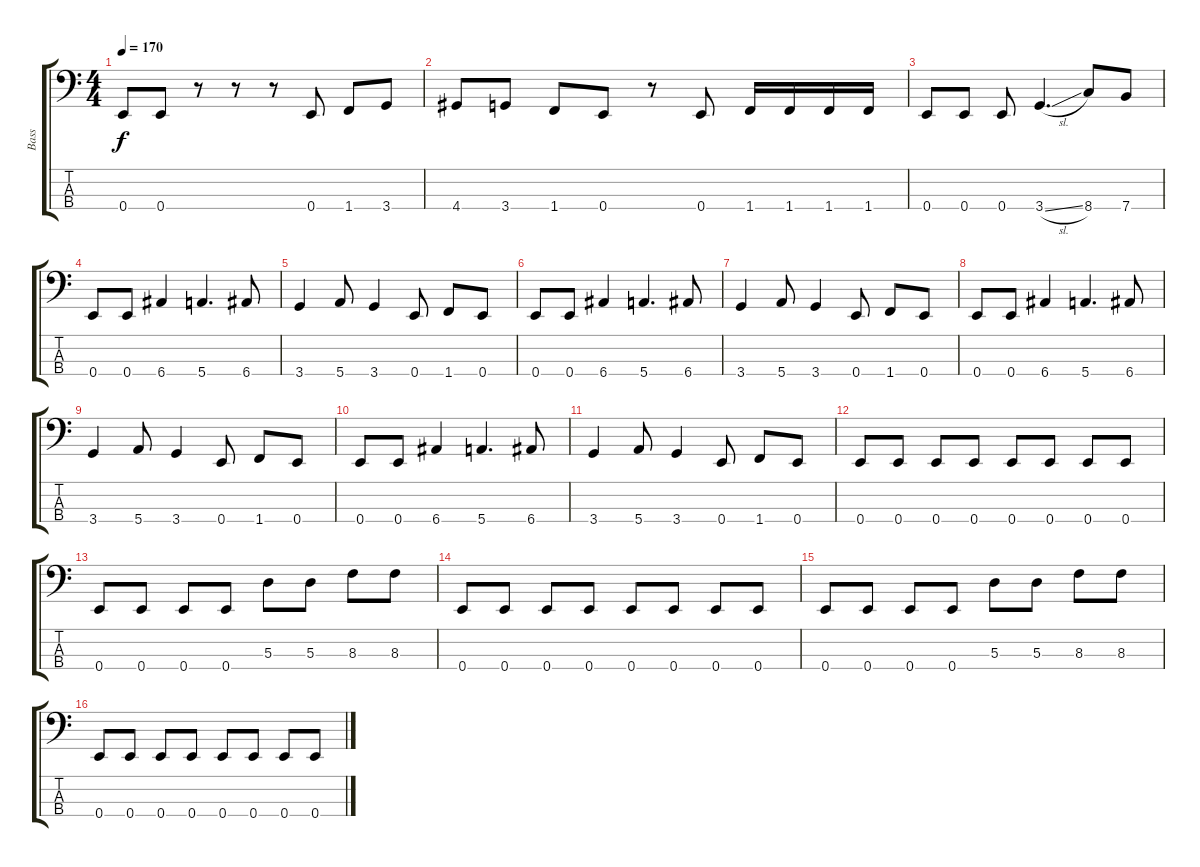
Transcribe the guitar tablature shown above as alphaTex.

\track ("Bass" "Bass") {instrument electricbasspick}
\staff {score tabs}
\tuning (G2 D2 A1 E1) {hide}
\ts (4 4)
\tempo 170
\clef f4
\ks c
0.4.8{dy f} 0.4.8 r.8 r.8 r.8 0.4.8 1.4.8 3.4.8 |
4.4.8 3.4.8 1.4.8 0.4.8 r.8 0.4.8 1.4.16 1.4.16 1.4.16 1.4.16 |
0.4.8 0.4.8 0.4.8 3.4{sl}.4{d} 8.4.8 7.4.8 |
0.4.8 0.4.8 6.4.4 5.4.4{d} 6.4.8 |
3.4.4 5.4.8 3.4.4 0.4.8 1.4.8 0.4.8 |
0.4.8 0.4.8 6.4.4 5.4.4{d} 6.4.8 |
3.4.4 5.4.8 3.4.4 0.4.8 1.4.8 0.4.8 |
0.4.8 0.4.8 6.4.4 5.4.4{d} 6.4.8 |
3.4.4 5.4.8 3.4.4 0.4.8 1.4.8 0.4.8 |
0.4.8 0.4.8 6.4.4 5.4.4{d} 6.4.8 |
3.4.4 5.4.8 3.4.4 0.4.8 1.4.8 0.4.8 |
0.4.8 0.4.8 0.4.8 0.4.8 0.4.8 0.4.8 0.4.8 0.4.8 |
0.4.8 0.4.8 0.4.8 0.4.8 5.3.8 5.3.8 8.3.8 8.3.8 |
0.4.8 0.4.8 0.4.8 0.4.8 0.4.8 0.4.8 0.4.8 0.4.8 |
0.4.8 0.4.8 0.4.8 0.4.8 5.3.8 5.3.8 8.3.8 8.3.8 |
0.4.8 0.4.8 0.4.8 0.4.8 0.4.8 0.4.8 0.4.8 0.4.8
